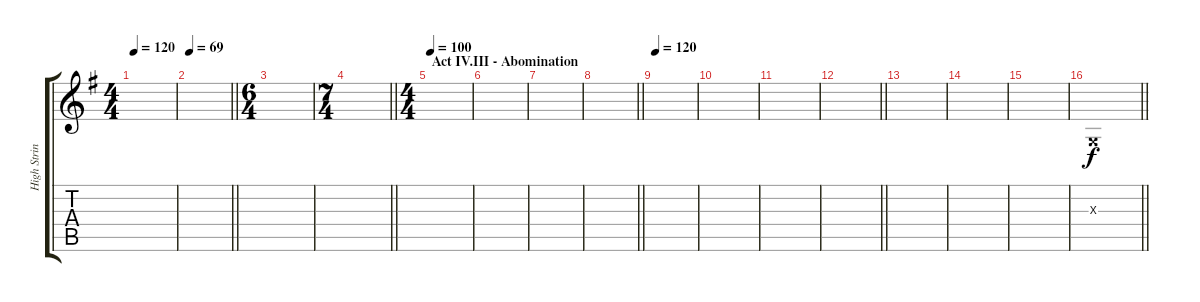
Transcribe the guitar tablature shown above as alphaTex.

\track ("High Strings Standard" "High Strin") {instrument stringensemble1}
\staff {score tabs}
\tuning (E4 B3 G3 D3 A2 E2) {hide}
\ts (4 4)
\tempo 120
\clef g2
\ks eminor
|
\tempo 69
\barLineRight lightlight
|
\ts (6 4)
|
\ts (7 4)
\barLineRight lightlight
|
\ts (4 4)
\section ("" "Act IV.III - Abomination")
\tempo 100
|
|
|
\barLineRight lightlight
|
\tempo 120
|
|
|
\barLineRight lightlight
|
\section ("" "")
|
|
|
\barLineRight lightlight
0.3{x}.1{volume 0}
